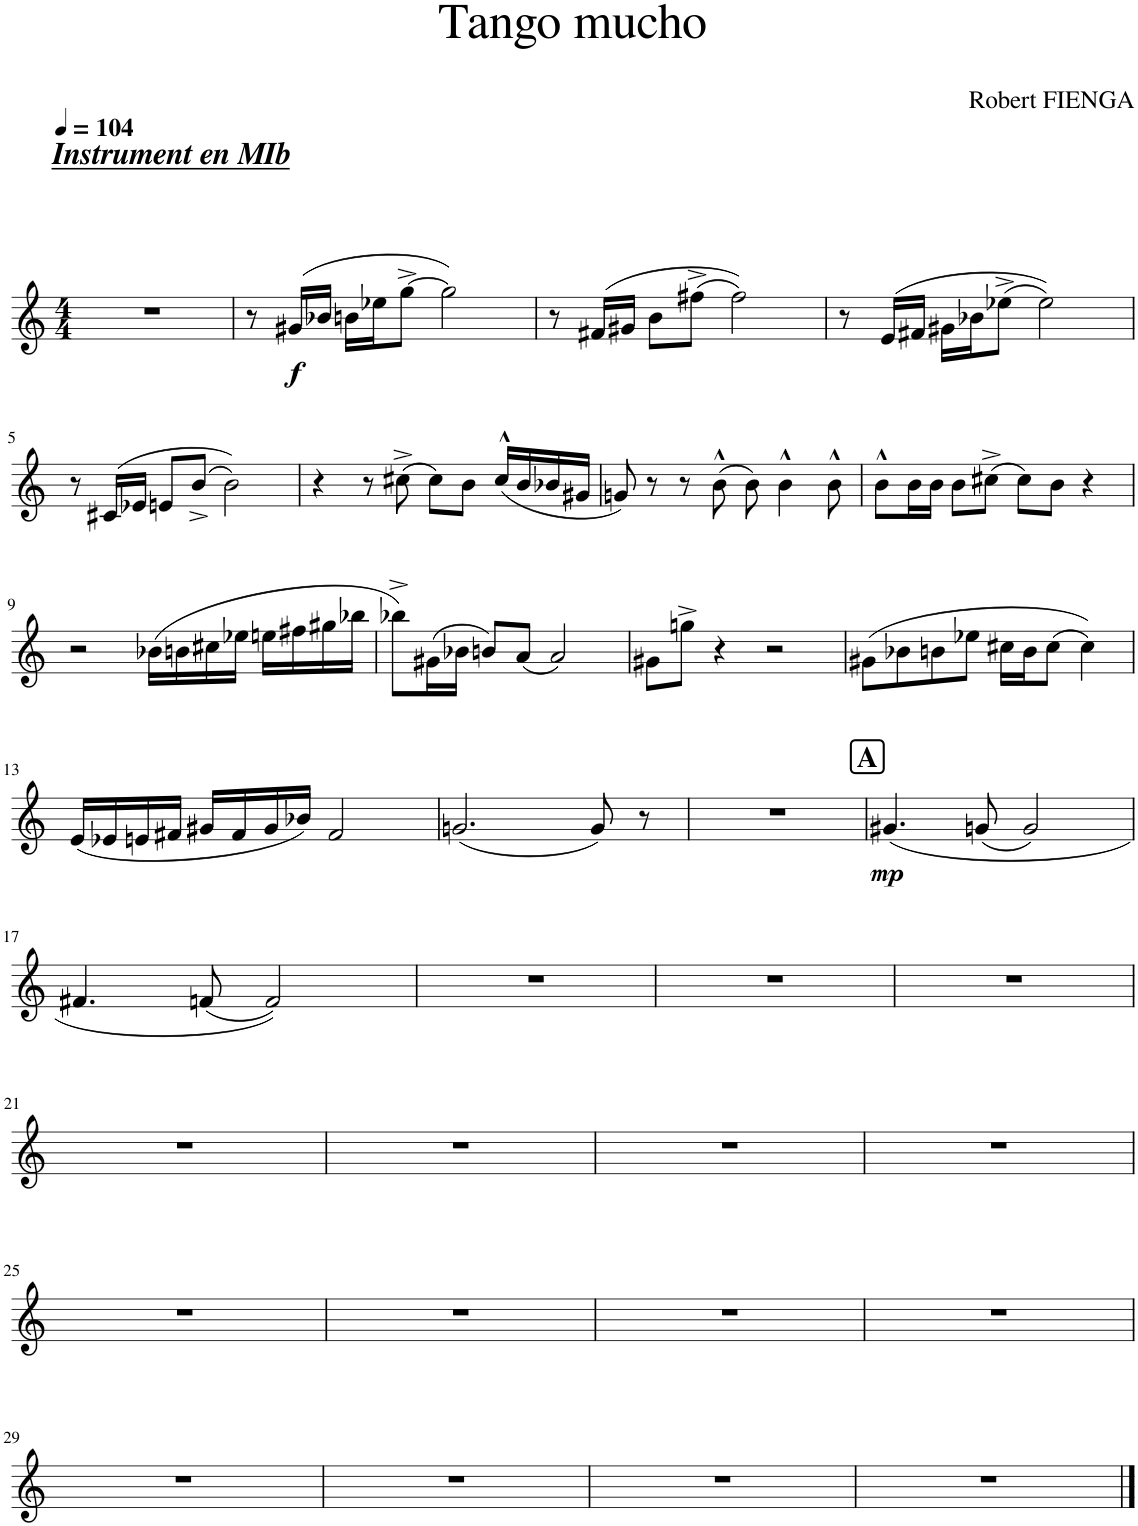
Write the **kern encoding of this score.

**kern	**dynam
*part1	*part1
*staff1	*staff1
*I"Saxophone Alto	*
*I'Sax. A.	*
*clefG2	*
*ITrd5c9	*
*k[]	*
*M4/4	*
*MM104	*
=1	=1
!LO:TX:a:Bi:t=Instrument en MIb	!
1r	.
=2	=2
8r	.
!	!LO:DY:b
(16g#X/LL	f
16b-X/JJ	.
16bn\LL	.
16ee-X\J	.
[8gg^\J	.
2gg\])	.
=3	=3
8r	.
(16f#X/LL	.
16g#X/JJ	.
8b\L	.
(8ff#X^\J	.
2ff#\))	.
=4	=4
8r	.
(16e/LL	.
16f#X/JJ	.
16g#X\LL	.
16b-X\J	.
(8ee-X^\J	.
2ee-\))	.
!!LO:LB:g=z
=5	=5
8r	.
(16c#X/LL	.
16e-X/JJ	.
8en/L	.
(8b^/J	.
2b\))	.
=6	=6
4r	.
8r	.
(8cc#X^\	.
8cc#\L)	.
8b\J	.
(16cc#^^/LL	.
16b/	.
16b-X/	.
16g#X/JJ	.
=7	=7
8gn/)	.
8r	.
8r	.
(8b^^\	.
8b\)	.
4b^^\	.
8b^^\	.
=8	=8
8b^^\L	.
16b\L	.
16b\JJ	.
8b\L	.
(8cc#X^\J	.
8cc#\L)	.
8b\J	.
4r	.
!!LO:LB:g=z
=9	=9
2r	.
(16b-X\LL	.
16bn\	.
16cc#X\	.
16ee-X\JJ	.
16een\LL	.
16ff#X\	.
16gg#X\	.
16bb-X\JJ	.
=10	=10
8bb-X^\L)	.
(16g#X\L	.
16b-X\JJ	.
8bn/L)	.
(8a/J	.
2a/)	.
=11	=11
8g#X\L	.
8ggn^\J	.
4r	.
2r	.
=12	=12
(8g#X\L	.
8b-X\	.
8bn\	.
8ee-X\J	.
16cc#X\LL	.
16b\J	.
(8cc#\J	.
4cc#\))	.
!!LO:LB:g=z
=13	=13
(16e/LL	.
16e-X/	.
16en/	.
16f#X/JJ	.
16g#X/LL	.
16f#/	.
16g#/	.
16b-X/JJ)	.
2f#/	.
=14	=14
(2.gn/	.
8g/)	.
8r	.
=15	=15
1r	.
!!LO:REH:place=s1:a:B:cj:fs=14:t=A
=16	=16
!	!LO:DY:b
(4.g#X/	mp
(8gn/	.
2g/)	.
!!LO:LB:g=z
=17	=17
4.f#X/	.
(8fn/	.
2f/))	.
=18	=18
1r	.
=19	=19
1r	.
=20	=20
1r	.
!!LO:LB:g=z
=21	=21
1r	.
=22	=22
1r	.
=23	=23
1r	.
=24	=24
1r	.
!!LO:LB:g=z
=25	=25
1r	.
=26	=26
1r	.
=27	=27
1r	.
=28	=28
1r	.
!!LO:LB:g=z
=29	=29
1r	.
=30	=30
1r	.
=31	=31
1r	.
=32	=32
1r	.
==	==
*-	*-
